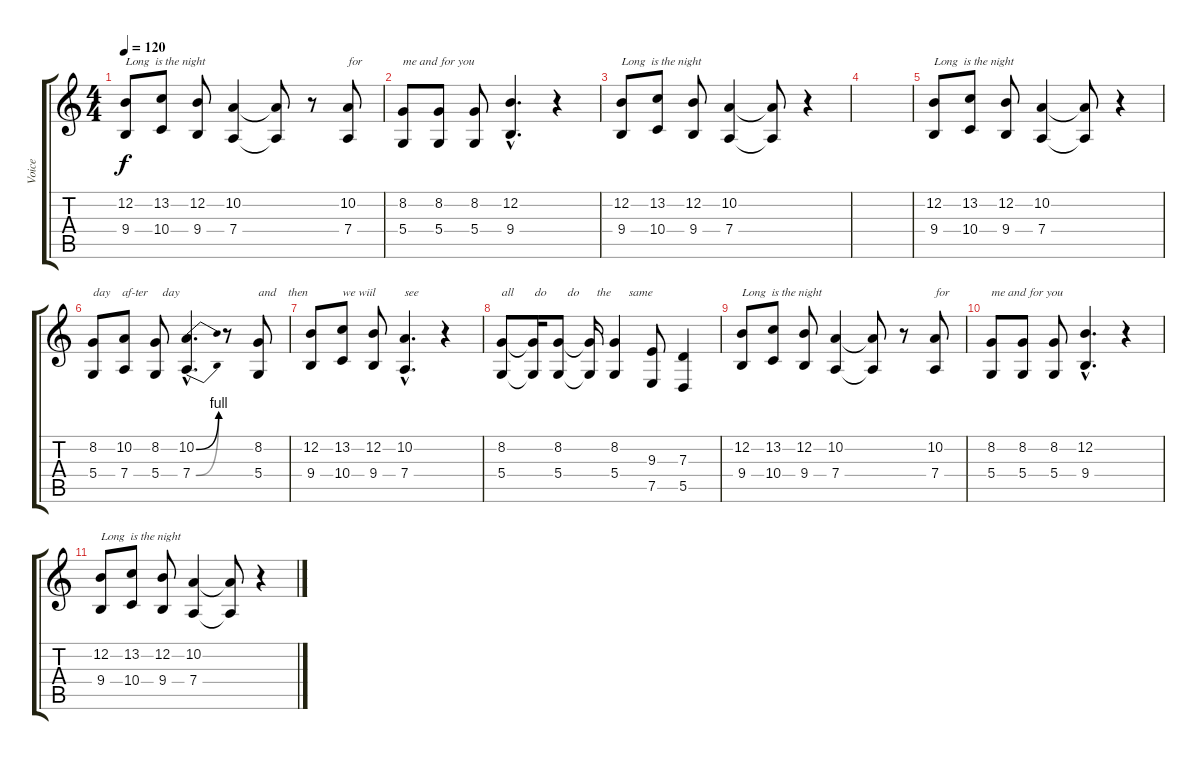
\track ("Voice" "Voice") {instrument oboe}
\staff {score tabs}
\tuning (E4 B3 G3 D3 A2 E2) {hide}
\ts (4 4)
\tempo 120
\clef g2
\ks c
(12.2 9.4).8{txt "Long  is the night" dy f} (13.2 10.4).8 (12.2 9.4).8 (10.2 7.4).4 (10.2{t} 7.4{t}).8 r.8 (10.2 7.4).8{txt "for "} |
(8.2 5.4).8{txt "me and for you"} (8.2 5.4).8 (8.2 5.4).8 (12.2{hac} 9.4{hac}).4{d} r.4 |
(12.2 9.4).8{txt "Long  is the night"} (13.2 10.4).8 (12.2 9.4).8 (10.2 7.4).4 (10.2{t} 7.4{t}).8 r.4 |
|
(12.2 9.4).8{txt "Long  is the night"} (13.2 10.4).8 (12.2 9.4).8 (10.2 7.4).4 (10.2{t} 7.4{t}).8 r.4 |
(8.2 5.4).8{txt "day    af-ter     day"} (10.2 7.4).8 (8.2 5.4).8 (10.2{be (bend 0 0 60 4) hac} 7.4{be (bend 0 0 60 4) hac}).4{d} r.8 (8.2 5.4).8{txt "and    then"} |
(12.2 9.4).8 (13.2 10.4).8{txt "we wiil"} (12.2 9.4).8 (10.2{hac} 7.4{hac}).4{d txt "see"} r.4 |
(8.2 5.4).8{txt "all       do       do      the      same"} (8.2{t} 5.4{t}).16 (8.2 5.4).8 (8.2{t} 5.4{t}).16 (8.2 5.4).4 (9.3 7.5).8 (7.3 5.5).4 |
(12.2 9.4).8{txt "Long  is the night"} (13.2 10.4).8 (12.2 9.4).8 (10.2 7.4).4 (10.2{t} 7.4{t}).8 r.8 (10.2 7.4).8{txt "for "} |
(8.2 5.4).8{txt "me and for you"} (8.2 5.4).8 (8.2 5.4).8 (12.2{hac} 9.4{hac}).4{d} r.4 |
(12.2 9.4).8{txt "Long  is the night"} (13.2 10.4).8 (12.2 9.4).8 (10.2 7.4).4 (10.2{t} 7.4{t}).8 r.4
